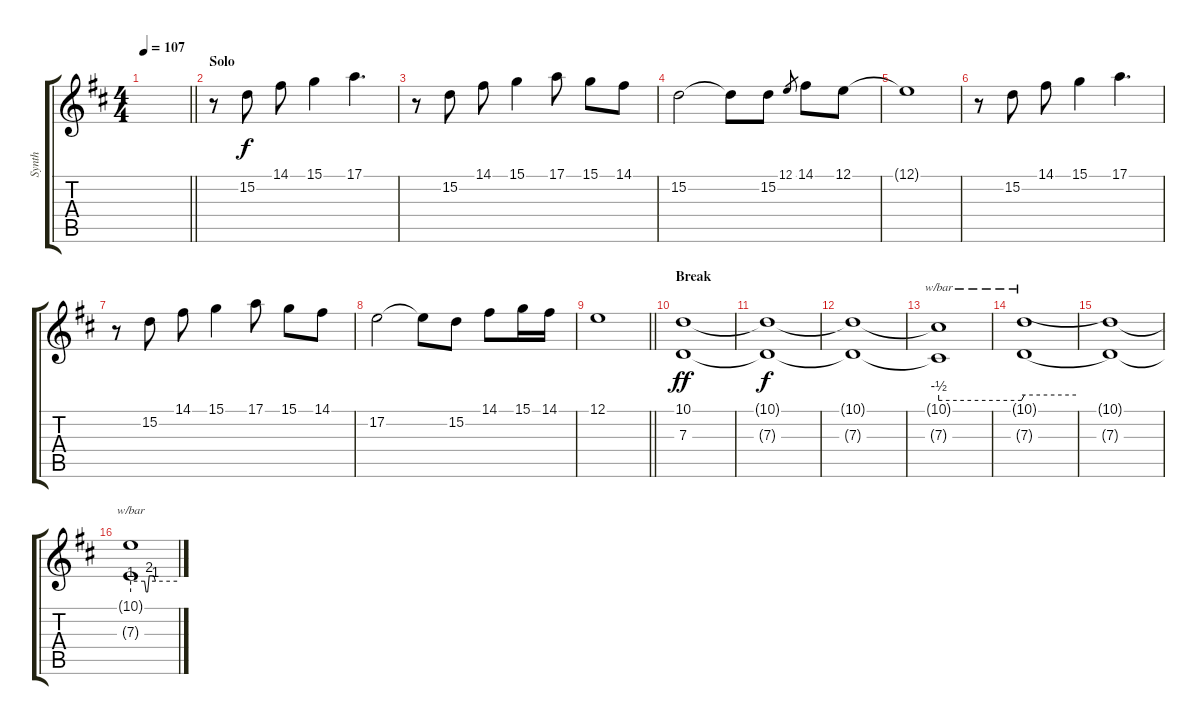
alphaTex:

\track ("Synth" "Synth") {instrument lead2sawtooth}
\staff {score tabs}
\tuning (E4 B3 G3 D3 A2 E2) {hide}
\ts (4 4)
\tempo 107
\clef g2
\barLineRight lightlight
\ks d
|
\section ("" "Solo")
r.8 15.2.8 14.1.8 15.1.4 17.1.4{d} |
r.8 15.2.8 14.1.8 15.1.4 17.1.8 15.1.8 14.1.8 |
15.2.2 15.2{t}.8 15.2.8 12.1.8{gr} 14.1.8 12.1.8 |
12.1{t}.1 |
r.8 15.2.8 14.1.8 15.1.4 17.1.4{d} |
r.8 15.2.8 14.1.8 15.1.4 17.1.8 15.1.8 14.1.8 |
17.2.2 17.2{t}.8 15.2.8 14.1.8 15.1.16 14.1.16 |
\barLineRight lightlight
12.1.1 |
\section ("" "Break")
(10.1 7.3).1{dy ff} |
(10.1{t} 7.3{t}).1{dy f} |
(10.1{t} 7.3{t}).1 |
(10.1{t} 7.3{t}).1{tbe (custom default 0 -2 58 -2 60 0)} |
(10.1{t} 7.3{t}).1{tbe (hold default 0 0 60 0)} |
(10.1{t} 7.3{t}).1 |
(10.1{t} 7.3{t}).1{tbe (custom default 0 4 18 4 20 0 22 0 24 8 30 8 32 4 60 4)}
